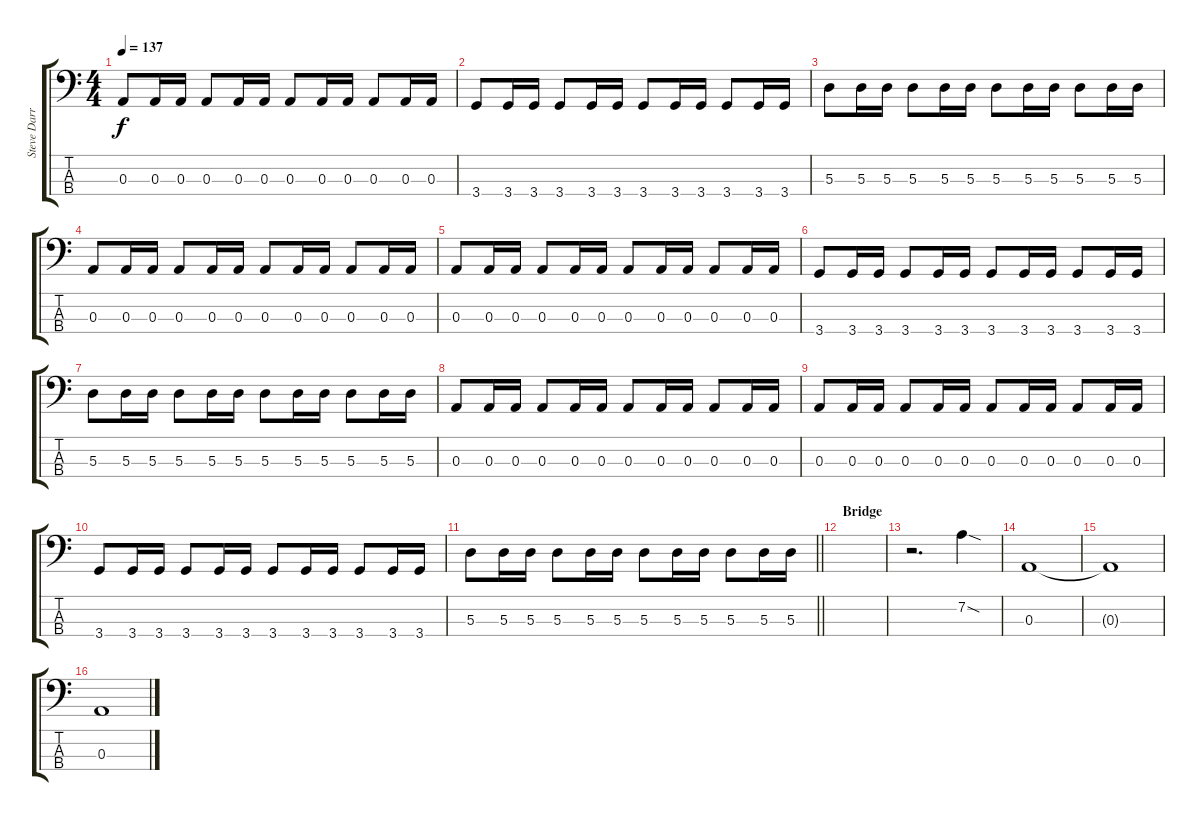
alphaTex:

\track ("Steve Darrow" "Steve Darr") {instrument electricbassfinger}
\staff {score tabs}
\tuning (G2 D2 A1 E1) {hide}
\ts (4 4)
\tempo 137
\clef f4
\ks c
0.3.8{dy f} 0.3.16 0.3.16 0.3.8 0.3.16 0.3.16 0.3.8 0.3.16 0.3.16 0.3.8 0.3.16 0.3.16 |
3.4.8 3.4.16 3.4.16 3.4.8 3.4.16 3.4.16 3.4.8 3.4.16 3.4.16 3.4.8 3.4.16 3.4.16 |
5.3.8 5.3.16 5.3.16 5.3.8 5.3.16 5.3.16 5.3.8 5.3.16 5.3.16 5.3.8 5.3.16 5.3.16 |
0.3.8 0.3.16 0.3.16 0.3.8 0.3.16 0.3.16 0.3.8 0.3.16 0.3.16 0.3.8 0.3.16 0.3.16 |
0.3.8 0.3.16 0.3.16 0.3.8 0.3.16 0.3.16 0.3.8 0.3.16 0.3.16 0.3.8 0.3.16 0.3.16 |
3.4.8 3.4.16 3.4.16 3.4.8 3.4.16 3.4.16 3.4.8 3.4.16 3.4.16 3.4.8 3.4.16 3.4.16 |
5.3.8 5.3.16 5.3.16 5.3.8 5.3.16 5.3.16 5.3.8 5.3.16 5.3.16 5.3.8 5.3.16 5.3.16 |
0.3.8 0.3.16 0.3.16 0.3.8 0.3.16 0.3.16 0.3.8 0.3.16 0.3.16 0.3.8 0.3.16 0.3.16 |
0.3.8 0.3.16 0.3.16 0.3.8 0.3.16 0.3.16 0.3.8 0.3.16 0.3.16 0.3.8 0.3.16 0.3.16 |
3.4.8 3.4.16 3.4.16 3.4.8 3.4.16 3.4.16 3.4.8 3.4.16 3.4.16 3.4.8 3.4.16 3.4.16 |
\barLineRight lightlight
5.3.8 5.3.16 5.3.16 5.3.8 5.3.16 5.3.16 5.3.8 5.3.16 5.3.16 5.3.8 5.3.16 5.3.16 |
\section ("" "Bridge")
|
r.2{d} 7.2{sod}.4 |
0.3.1 |
0.3{t}.1 |
0.3.1
